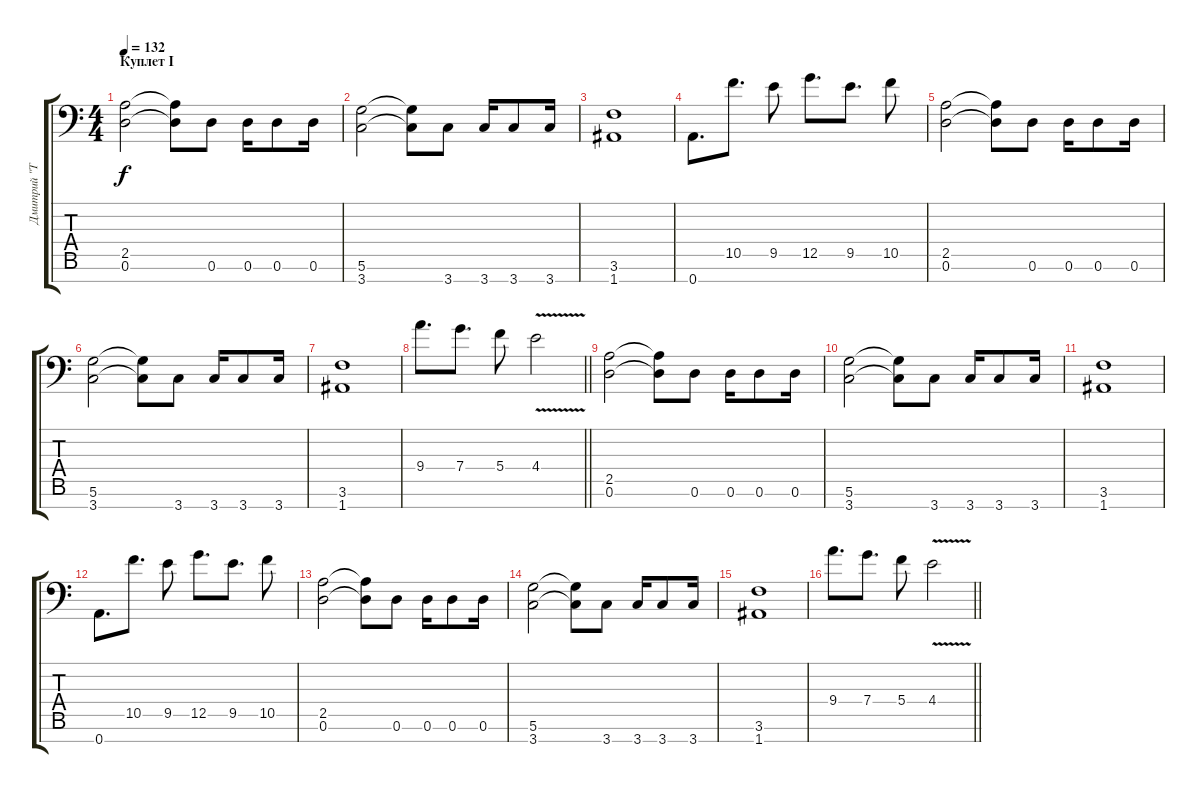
\track ("Дмитрий \"Terris\" Процко" "Дмитрий \"T") {instrument distortionguitar}
\staff {score tabs}
\tuning (D4 A3 F3 C3 G2 D2 A1) {hide}
\ts (4 4)
\section ("" "Куплет I")
\tempo 132
\clef f4
\ks c
(2.5 0.6).2{dy f} (2.5{t} 0.6{t}).8 0.6.8 0.6.16 0.6.8 0.6.16 |
(5.6 3.7).2 (5.6{t} 3.7{t}).8 3.7.8 3.7.16 3.7.8 3.7.16 |
(3.6 1.7).1 |
0.7.8{d} 10.5.8{d} 9.5.8 12.5.8{d} 9.5.8{d} 10.5.8 |
(2.5 0.6).2 (2.5{t} 0.6{t}).8 0.6.8 0.6.16 0.6.8 0.6.16 |
(5.6 3.7).2 (5.6{t} 3.7{t}).8 3.7.8 3.7.16 3.7.8 3.7.16 |
(3.6 1.7).1 |
\barLineRight lightlight
9.4.8{d} 7.4.8{d} 5.4.8 4.4{v}.2 |
(2.5 0.6).2 (2.5{t} 0.6{t}).8 0.6.8 0.6.16 0.6.8 0.6.16 |
(5.6 3.7).2 (5.6{t} 3.7{t}).8 3.7.8 3.7.16 3.7.8 3.7.16 |
(3.6 1.7).1 |
0.7.8{d} 10.5.8{d} 9.5.8 12.5.8{d} 9.5.8{d} 10.5.8 |
(2.5 0.6).2 (2.5{t} 0.6{t}).8 0.6.8 0.6.16 0.6.8 0.6.16 |
(5.6 3.7).2 (5.6{t} 3.7{t}).8 3.7.8 3.7.16 3.7.8 3.7.16 |
(3.6 1.7).1 |
\barLineRight lightlight
9.4.8{d} 7.4.8{d} 5.4.8 4.4{v}.2
